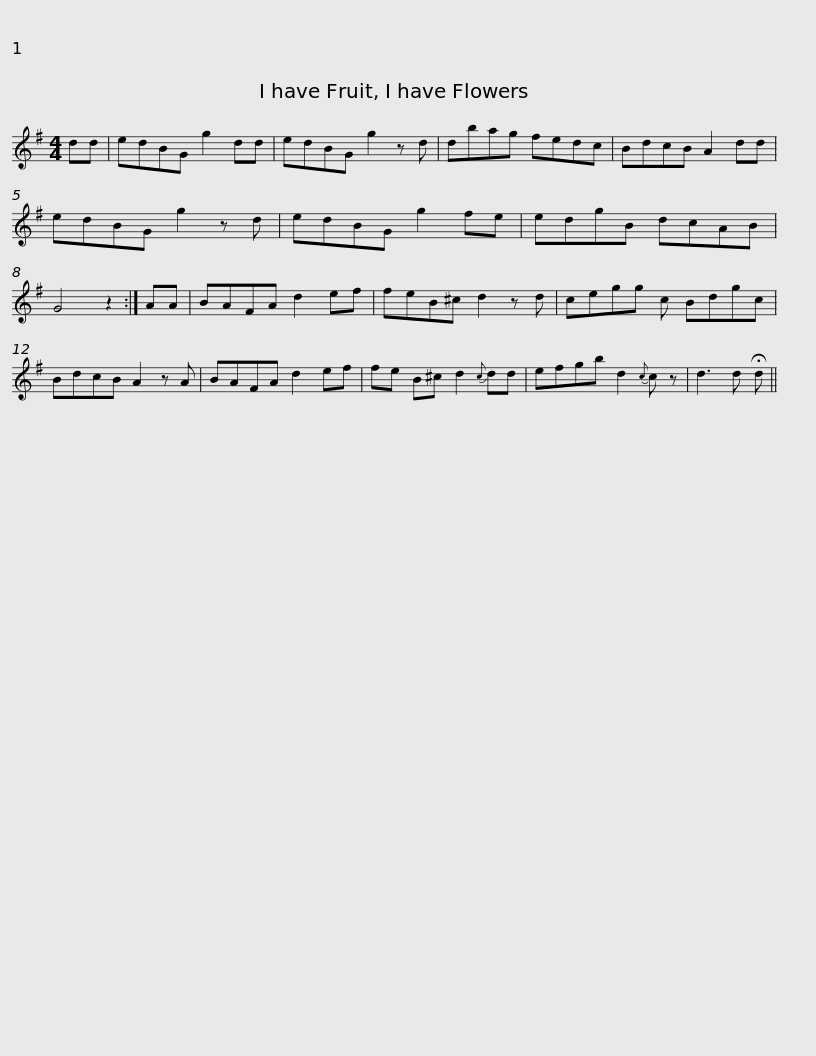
X:1
L:1/8
M:4/4
I:linebreak $
K:G
V:1 treble
V:1
 dd | edBG g2 dd | edBG g2 z d | dbag fedc | BdcB A2 dd | %5
 edBG g2 z d |$ edBG g2 fe | edgB dcAB | G4 z2 :| AA | %10
 BAFA d2 ef | feB^c d2 z d | cegg c Bdgc |$ BdcB A2 z A | BAFA d2 ef | %15
 fe B^c d2{c} dd | efgb d2{c} c z | d3 d !fermata!d || %18
